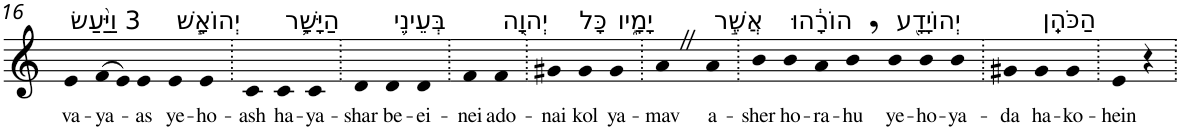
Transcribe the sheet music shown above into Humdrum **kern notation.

**kern	**text
*part1	*part1
*staff1	*staff1
*I"Piano	*
*I'Pno	*
!!LO:PB:g=z
*clefG2	*
*k[]	*
=16	=16
!LO:TX:a:t=3 וַיַּ֨עַשׂ	!
!	!LO:LY:b
4e	va-
!	!LO:LY:b
(>8f	-ya-
8e)	.
!	!LO:LY:b
4e	-as
!LO:TX:a:t=יְהוֹאָ֧שׁ	!
!	!LO:LY:b
4e	ye-
!	!LO:LY:b
4e	-ho-
=17.	=17.
!	!LO:LY:b
4c	-ash
!LO:TX:a:t=הַיָּשָׁ֛ר	!
!	!LO:LY:b
4c	ha-
!	!LO:LY:b
4c	-ya-
=18.	=18.
!	!LO:LY:b
4d	-shar
!LO:TX:a:t=בְּעֵינֵ֥י	!
!	!LO:LY:b
4d	be-
!	!LO:LY:b
4d	-ei-
=19.	=19.
!	!LO:LY:b
4f	-nei
!LO:TX:a:t=יְהוָ֖ה	!
!	!LO:LY:b
4f	ado-
=20.	=20.
!	!LO:LY:b
4g#X	-nai
!LO:TX:a:t=כָּל	!
!	!LO:LY:b
4g#	kol
!LO:TX:a:t=יָמָ֑יו	!
!	!LO:LY:b
4g#	ya-
=21.	=21.
!	!LO:LY:b
4aZ	-mav
!LO:TX:a:t=אֲשֶׁ֣ר	!
!	!LO:LY:b
4a	a-
=22.	=22.
!	!LO:LY:b
4b	-sher
!LO:TX:a:t=הוֹרָ֔הוּ	!
!	!LO:LY:b
4b	ho-
!	!LO:LY:b
4a	-ra-
!	!LO:LY:b
4b,	-hu
!LO:TX:a:t=יְהוֹיָדָ֖ע	!
!	!LO:LY:b
4b	ye-
!	!LO:LY:b
4b	-ho-
!	!LO:LY:b
4b	-ya-
=23.	=23.
!	!LO:LY:b
4g#X	-da
!LO:TX:a:t=הַכֹּהֵֽן	!
!	!LO:LY:b
4g#	ha-
!	!LO:LY:b
4g#	-ko-
=24.	=24.
!	!LO:LY:b
4e	-hein
4r	.
=.	=.
*-	*-
